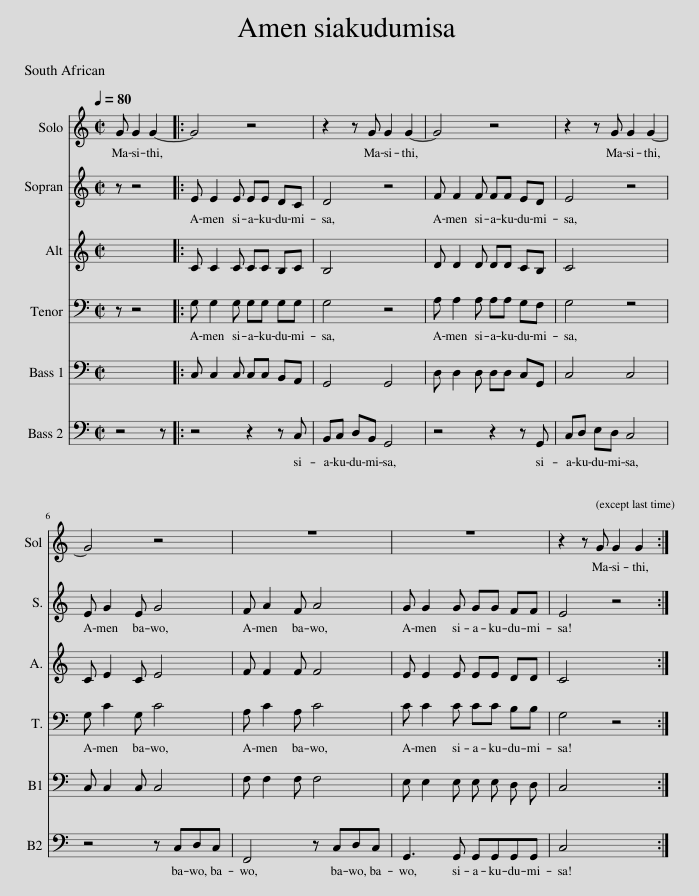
X:1
%%score 1 2 3 4 5 6
L:1/8
Q:1/4=80
M:2/2
I:linebreak $
K:C
V:1 treble
V:2 treble
V:3 treble
V:4 bass
V:5 bass
V:6 bass
V:1
 G G2 G2- |: G4 z4 | z2 z G G2 G2- | G4 z4 | z2 z G G2 G2- |$ %5
 G4 z4 | z8 | z8 | z2 z G G2 G2 :| %9
V:2
 z z4 |: E E2 E EE DC | D4 z4 | F F2 F FF ED | E4 z4 |$ %5
 E G2 E G4 | F A2 F A4 | G G2 G GG FF | E4 z4 :| %9
V:3
 x5 |: C C2 C CC B,C | B,4 x4 | D D2 D DD CB, | C4 x4 |$ %5
 C E2 C E4 | F F2 F F4 | E E2 E EE DD | C4 x4 :| %9
V:4
 z z4 |: G, G,2 G, G,G, G,G, | G,4 z4 | A, A,2 A, A,A, G,F, | G,4 z4 |$ %5
 G, C2 G, C4 | A, C2 A, C4 | C C2 C CC B,B, | G,4 z4 :| %9
V:5
 x5 |: C, C,2 C, C,C, B,,A,, | G,,4 G,,4 | D, D,2 D, D,D, C,G,, | C,4 C,4 |$ %5
 C, C,2 C, C,4 | F, F,2 F, F,4 | E, E,2 E, E, E, D, D, | C,4 x4 :| %9
V:6
 z4 z |: z4 z2 z C, | B,,C, D,B,, G,,4 | z4 z2 z G,, | C,D, E,D, C,4 |$ %5
 z4 z C,D,C, | F,,4 z C,D,C, | G,,3 G,, G,,G,,G,,G,, | C,4 x4 :| %9
